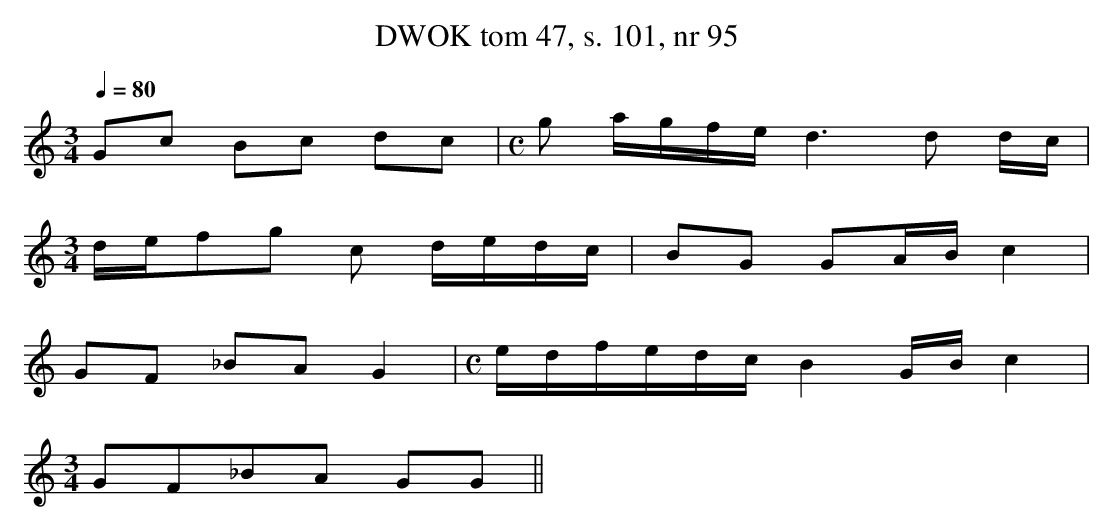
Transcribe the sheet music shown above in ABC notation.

X:1
T: DWOK tom 47, s. 101, nr 95
L:1/8
M:3/4
K:C
Q:1/4=80
Gc Bc dc|\
M:C
g a/g/f/e/ d3d d/c/|
M:3/4
d/e/fg c d/e/d/c/|BG GA/B/ c2|
GF _BAG2|\
M:C
e/d/f/e/d/c/B2G/B/c2|
M:3/4
GF_BA GG||
